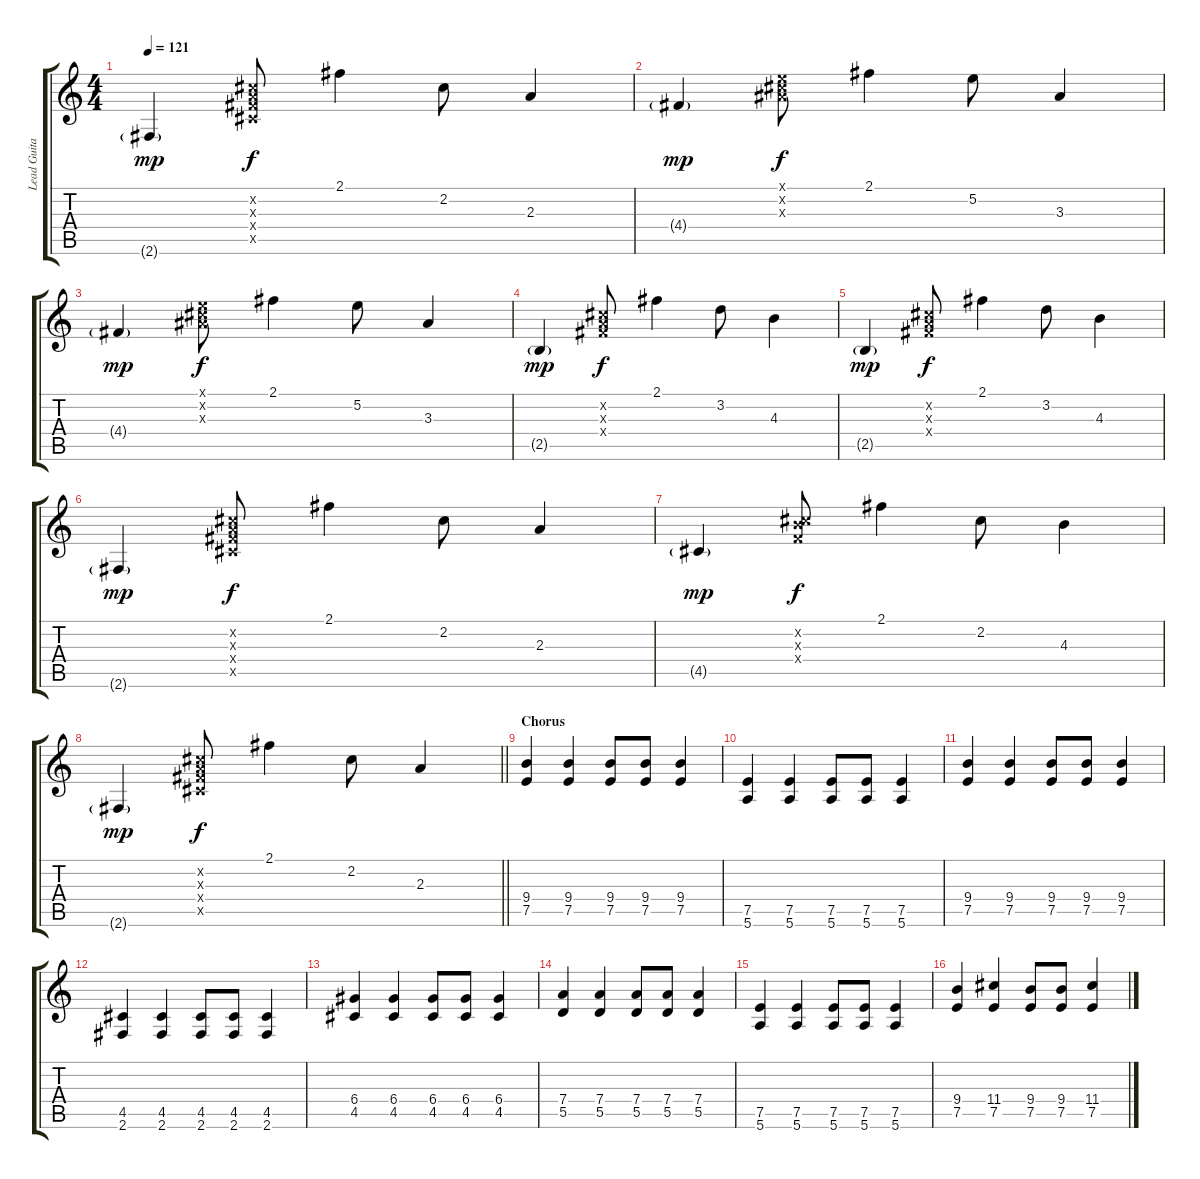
\track ("Lead Guitar" "Lead Guita") {instrument overdrivenguitar}
\staff {score tabs}
\tuning (E4 B3 G3 D3 A2 E2) {hide}
\ts (4 4)
\tempo 121
\clef g2
\ks c
2.6{g}.4{dy mp} (2.2{x} 2.3{x} 4.4{x} 4.5{x}).8{dy f} 2.1.4 2.2.8 2.3.4 |
4.4{g}.4{dy mp} (0.1{x} 2.2{x} 3.3{x}).8{dy f} 2.1.4 5.2.8 3.3.4 |
4.4{g}.4{dy mp} (0.1{x} 2.2{x} 3.3{x}).8{dy f} 2.1.4 5.2.8 3.3.4 |
2.5{g}.4{dy mp} (2.2{x} 2.3{x} 4.4{x}).8{dy f} 2.1.4 3.2.8 4.3.4 |
2.5{g}.4{dy mp} (2.2{x} 2.3{x} 4.4{x}).8{dy f} 2.1.4 3.2.8 4.3.4 |
2.6{g}.4{dy mp} (2.2{x} 2.3{x} 4.4{x} 4.5{x}).8{dy f} 2.1.4 2.2.8 2.3.4 |
4.5{g}.4{dy mp} (2.2{x} 4.3{x} 3.4{x}).8{dy f} 2.1.4 2.2.8 4.3.4 |
\barLineRight lightlight
2.6{g}.4{dy mp} (2.2{x} 2.3{x} 4.4{x} 4.5{x}).8{dy f} 2.1.4 2.2.8 2.3.4 |
\section ("" "Chorus")
(9.4 7.5).4 (9.4 7.5).4 (9.4 7.5).8 (9.4 7.5).8 (9.4 7.5).4 |
(7.5 5.6).4 (7.5 5.6).4 (7.5 5.6).8 (7.5 5.6).8 (7.5 5.6).4 |
(9.4 7.5).4 (9.4 7.5).4 (9.4 7.5).8 (9.4 7.5).8 (9.4 7.5).4 |
(4.5 2.6).4 (4.5 2.6).4 (4.5 2.6).8 (4.5 2.6).8 (4.5 2.6).4 |
(6.4 4.5).4 (6.4 4.5).4 (6.4 4.5).8 (6.4 4.5).8 (6.4 4.5).4 |
(7.4 5.5).4 (7.4 5.5).4 (7.4 5.5).8 (7.4 5.5).8 (7.4 5.5).4 |
(7.5 5.6).4 (7.5 5.6).4 (7.5 5.6).8 (7.5 5.6).8 (7.5 5.6).4 |
(9.4 7.5).4 (11.4 7.5).4 (9.4 7.5).8 (9.4 7.5).8 (11.4 7.5).4
